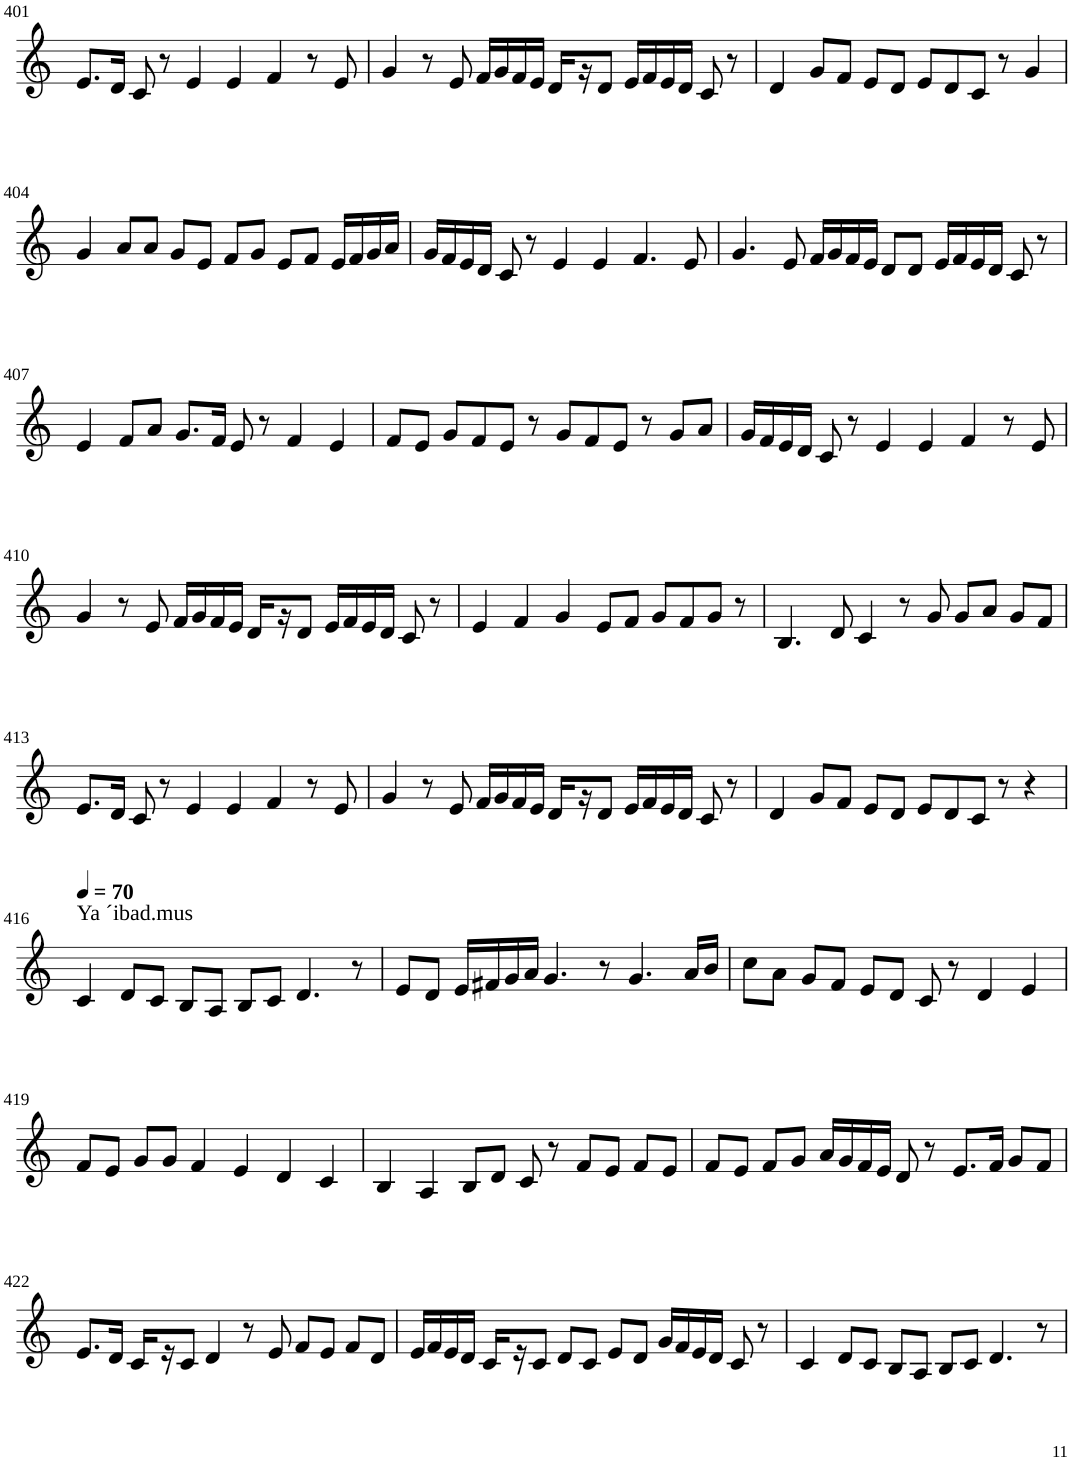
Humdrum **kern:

**kern
*part1
*staff1
*I"Violin
!!LO:PB:g=z
*clefG2
*k[]
*M6/4
=401
8.e/L
16d/Jk
8c/
8r
4e/
4e/
4f/
8r
8e/
=402
4g/
8r
8e/
16f/LL
16g/
16f/
16e/JJ
16d/LL
16r
8d/J
16e/LL
16f/
16e/
16d/JJ
8c/
8r
=403
4d/
8g/L
8f/J
8e/L
8d/J
8e/L
8d/
8c/J
8r
4g/
!!LO:LB:g=z
=404
4g/
8a/L
8a/J
8g/L
8e/J
8f/L
8g/J
8e/L
8f/J
16e/LL
16f/
16g/
16a/JJ
=405
16g/LL
16f/
16e/
16d/JJ
8c/
8r
4e/
4e/
4.f/
8e/
=406
4.g/
8e/
16f/LL
16g/
16f/
16e/JJ
8d/L
8d/J
16e/LL
16f/
16e/
16d/JJ
8c/
8r
!!LO:LB:g=z
=407
4e/
8f/L
8a/J
8.g/L
16f/Jk
8e/
8r
4f/
4e/
=408
8f/L
8e/J
8g/L
8f/
8e/J
8r
8g/L
8f/
8e/J
8r
8g/L
8a/J
=409
16g/LL
16f/
16e/
16d/JJ
8c/
8r
4e/
4e/
4f/
8r
8e/
!!LO:LB:g=z
=410
4g/
8r
8e/
16f/LL
16g/
16f/
16e/JJ
16d/LL
16r
8d/J
16e/LL
16f/
16e/
16d/JJ
8c/
8r
=411
4e/
4f/
4g/
8e/L
8f/J
8g/L
8f/
8g/J
8r
=412
4.B/
8d/
4c/
8r
8g/
8g/L
8a/J
8g/L
8f/J
!!LO:LB:g=z
=413
8.e/L
16d/Jk
8c/
8r
4e/
4e/
4f/
8r
8e/
=414
4g/
8r
8e/
16f/LL
16g/
16f/
16e/JJ
16d/LL
16r
8d/J
16e/LL
16f/
16e/
16d/JJ
8c/
8r
=415
4d/
8g/L
8f/J
8e/L
8d/J
8e/L
8d/
8c/J
8r
4r
!!LO:LB:g=z
=416
*MM70
!LO:TX:a:t=Ya ´ibad.mus
4c/
8d/L
8c/J
8B/L
8A/J
8B/L
8c/J
4.d/
8r
=417
8e/L
8d/J
16e/LL
16f#X/
16g/
16a/JJ
4.g/
8r
4.g/
16a/LL
16b/JJ
=418
8cc\L
8a\J
8g/L
8f/J
8e/L
8d/J
8c/
8r
4d/
4e/
!!LO:LB:g=z
=419
8f/L
8e/J
8g/L
8g/J
4f/
4e/
4d/
4c/
=420
4B/
4A/
8B/L
8d/J
8c/
8r
8f/L
8e/J
8f/L
8e/J
=421
8f/L
8e/J
8f/L
8g/J
16a/LL
16g/
16f/
16e/JJ
8d/
8r
8.e/L
16f/Jk
8g/L
8f/J
!!LO:LB:g=z
=422
8.e/L
16d/Jk
16c/LL
16r
8c/J
4d/
8r
8e/
8f/L
8e/J
8f/L
8d/J
=423
16e/LL
16f/
16e/
16d/JJ
16c/LL
16r
8c/J
8d/L
8c/J
8e/L
8d/J
16g/LL
16f/
16e/
16d/JJ
8c/
8r
=424
4c/
8d/L
8c/J
8B/L
8A/J
8B/L
8c/J
4.d/
8r
=
*-
